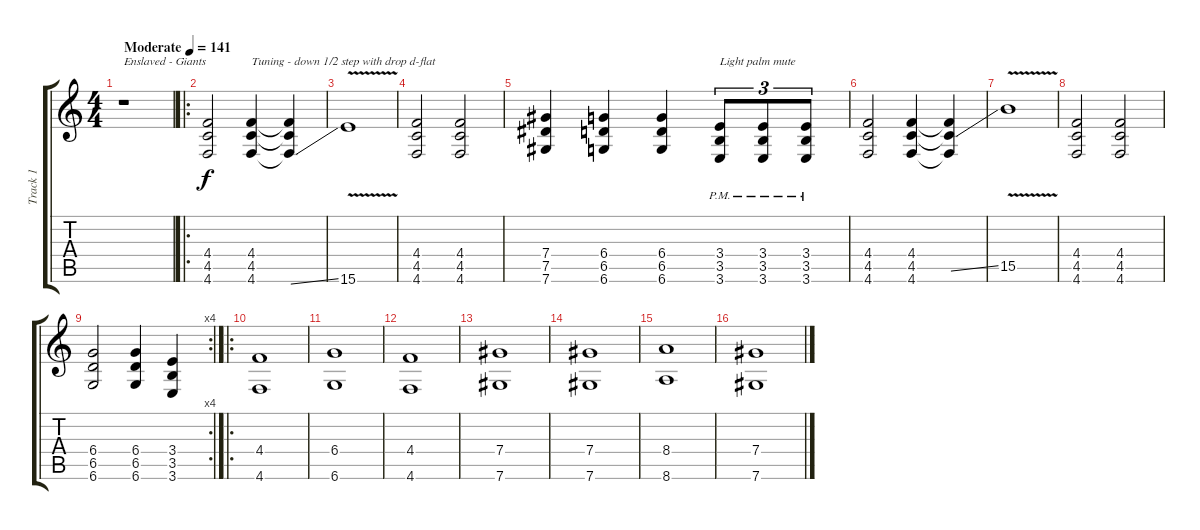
\track ("Track 1" "Track 1") {instrument distortionguitar}
\staff {score tabs}
\tuning (Eb4 Bb3 Gb3 Db3 Ab2 Db2) {hide}
\ts (4 4)
\tempo (141 "Moderate")
\clef g2
\ks c
r.1{txt "Enslaved - Giants" dy f instrument distortionguitar} |
\ro
(4.4 4.5 4.6).2 (4.4 4.5 4.6).4{txt "Tuning - down 1/2 step with drop d-flat"} (4.4{t} 4.5{t} 4.6{ss t}).4 |
15.6{v}.1 |
(4.4 4.5 4.6).2 (4.4 4.5 4.6).2 |
(7.4 7.5 7.6).4 (6.4 6.5 6.6).4 (6.4 6.5 6.6).4 (3.4 3.5 3.6{pm}).8{tu (3 2) txt "Light palm mute"} (3.4 3.5 3.6{pm}).8{tu (3 2)} (3.4 3.5 3.6{pm}).8{tu (3 2)} |
(4.4 4.5 4.6).2 (4.4 4.5 4.6).4 (4.4{t} 4.5{ss t} 4.6{t}).4 |
15.5{v}.1 |
(4.4 4.5 4.6).2 (4.4 4.5 4.6).2 |
\rc 4
(6.4 6.5 6.6).2 (6.4 6.5 6.6).4 (3.4 3.5 3.6).4 |
\ro
(4.4 4.6).1 |
(6.4 6.6).1 |
(4.4 4.6).1 |
(7.4 7.6).1 |
(7.4 7.6).1 |
(8.4 8.6).1 |
(7.4 7.6).1
